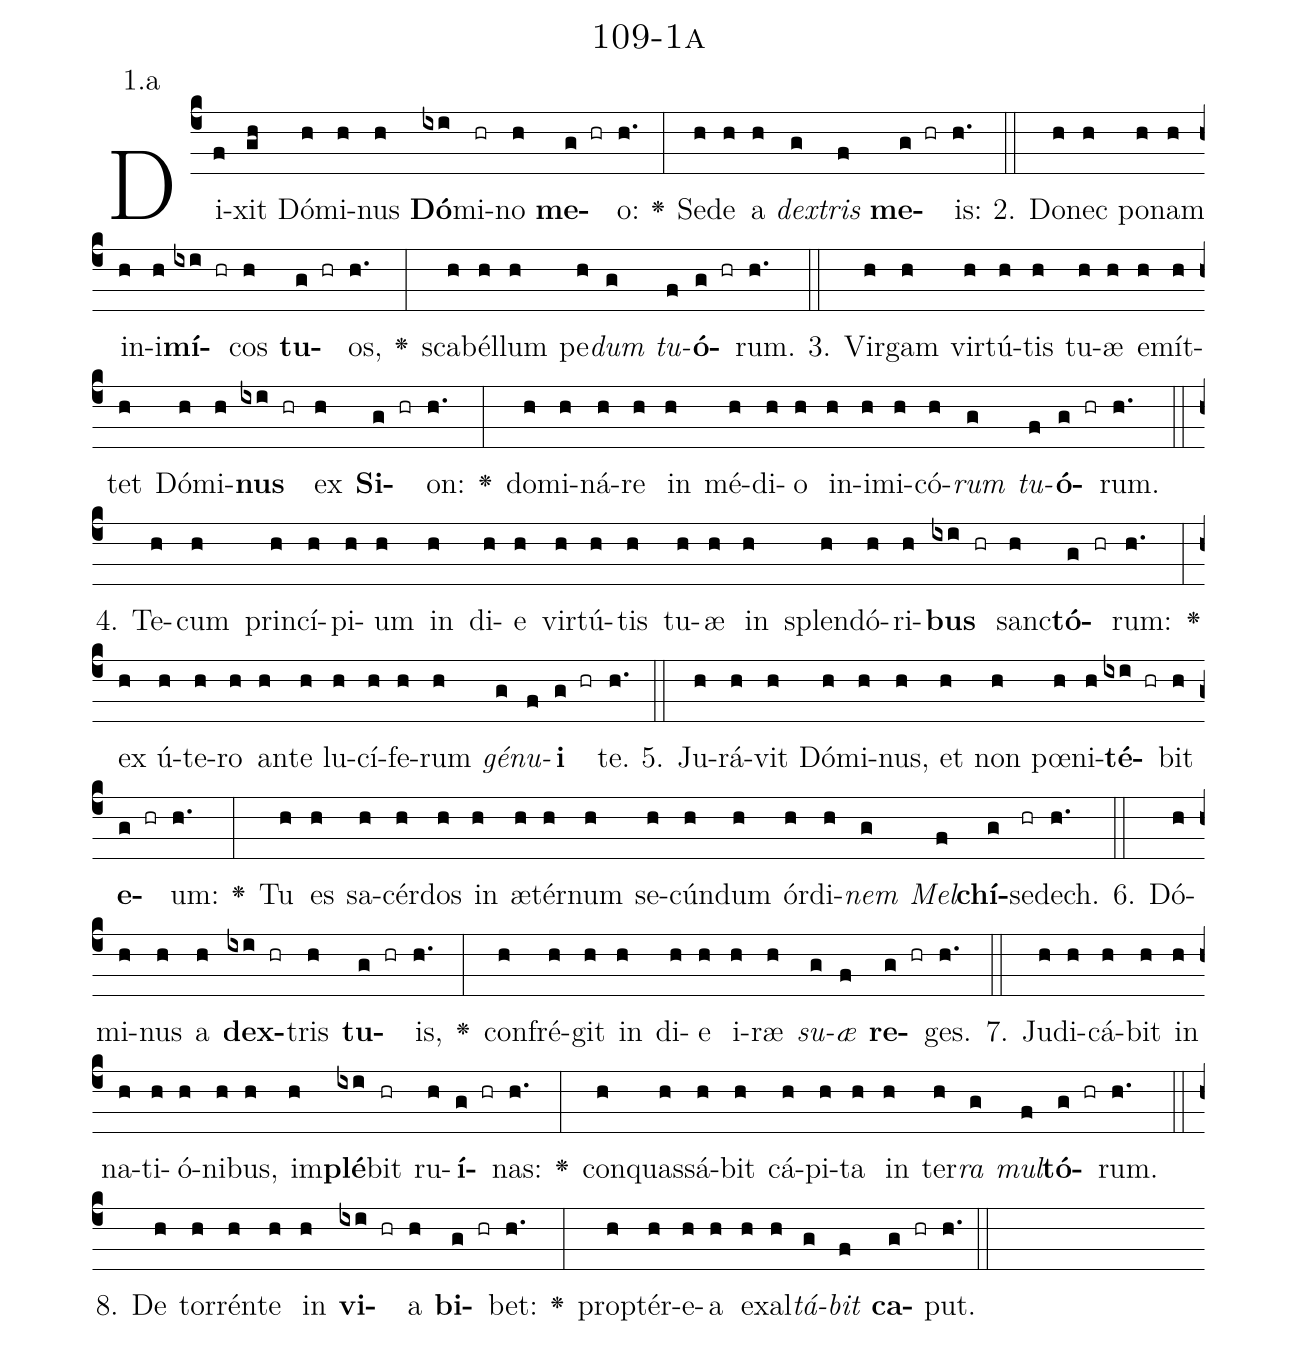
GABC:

name: 109-1a;
annotation: 1.a;
%%
(c4)Di(f)xit(gh) Dó(h)mi(h)nus(h) <b>Dó</b>(ixi)mi(hr)no(h) <b>me</b>(g hr)o:(h.) <v>\greheightstar</v>(:) Se(h)de(h) a(h) <i>dex</i>(g)<i>tris</i>(f) <b>me</b>(g hr)is:(h.) (::)
2. Do(h)nec(h) po(h)nam(h) in(h)i(h)<b>mí</b>(ixi hr)cos(h) <b>tu</b>(g hr)os,(h.) <v>\greheightstar</v>(:) sca(h)bél(h)lum(h) pe(h)<i>dum</i>(g) <i>tu</i>(f)<b>ó</b>(g hr)rum.(h.) (::)
3. Vir(h)gam(h) vir(h)tú(h)tis(h) tu(h)æ(h) e(h)mít(h)tet(h) Dó(h)mi(h)<b>nus</b>(ixi hr) ex(h) <b>Si</b>(g hr)on:(h.) <v>\greheightstar</v>(:) do(h)mi(h)ná(h)re(h) in(h) mé(h)di(h)o(h) in(h)i(h)mi(h)có(h)<i>rum</i>(g) <i>tu</i>(f)<b>ó</b>(g hr)rum.(h.) (::)
4. Te(h)cum(h) prin(h)cí(h)pi(h)um(h) in(h) di(h)e(h) vir(h)tú(h)tis(h) tu(h)æ(h) in(h) splen(h)dó(h)ri(h)<b>bus</b>(ixi hr) sanc(h)<b>tó</b>(g hr)rum:(h.) <v>\greheightstar</v>(:) ex(h) ú(h)te(h)ro(h) an(h)te(h) lu(h)cí(h)fe(h)rum(h) <i>gé</i>(g)<i>nu</i>(f)<b>i</b>(g hr) te.(h.) (::)
5. Ju(h)rá(h)vit(h) Dó(h)mi(h)nus,(h) et(h) non(h) pœ(h)ni(h)<b>té</b>(ixi hr)bit(h) <b>e</b>(g hr)um:(h.) <v>\greheightstar</v>(:) Tu(h) es(h) sa(h)cér(h)dos(h) in(h) æ(h)tér(h)num(h) se(h)cún(h)dum(h) ór(h)di(h)<i>nem</i>(g) <i>Mel</i>(f)<b>chí</b>(g)se(hr)dech.(h.) (::)
6. Dó(h)mi(h)nus(h) a(h) <b>dex</b>(ixi hr)tris(h) <b>tu</b>(g hr)is,(h.) <v>\greheightstar</v>(:) con(h)fré(h)git(h) in(h) di(h)e(h) i(h)ræ(h) <i>su</i>(g)<i>æ</i>(f) <b>re</b>(g hr)ges.(h.) (::)
7. Ju(h)di(h)cá(h)bit(h) in(h) na(h)ti(h)ó(h)ni(h)bus,(h) im(h)<b>plé</b>(ixi)bit(hr) ru(h)<b>í</b>(g hr)nas:(h.) <v>\greheightstar</v>(:) con(h)quas(h)sá(h)bit(h) cá(h)pi(h)ta(h) in(h) ter(h)<i>ra</i>(g) <i>mul</i>(f)<b>tó</b>(g hr)rum.(h.) (::)
8. De(h) tor(h)rén(h)te(h) in(h) <b>vi</b>(ixi hr)a(h) <b>bi</b>(g hr)bet:(h.) <v>\greheightstar</v>(:) prop(h)tér(h)e(h)a(h) ex(h)al(h)<i>tá</i>(g)<i>bit</i>(f) <b>ca</b>(g hr)put.(h.) (::)
